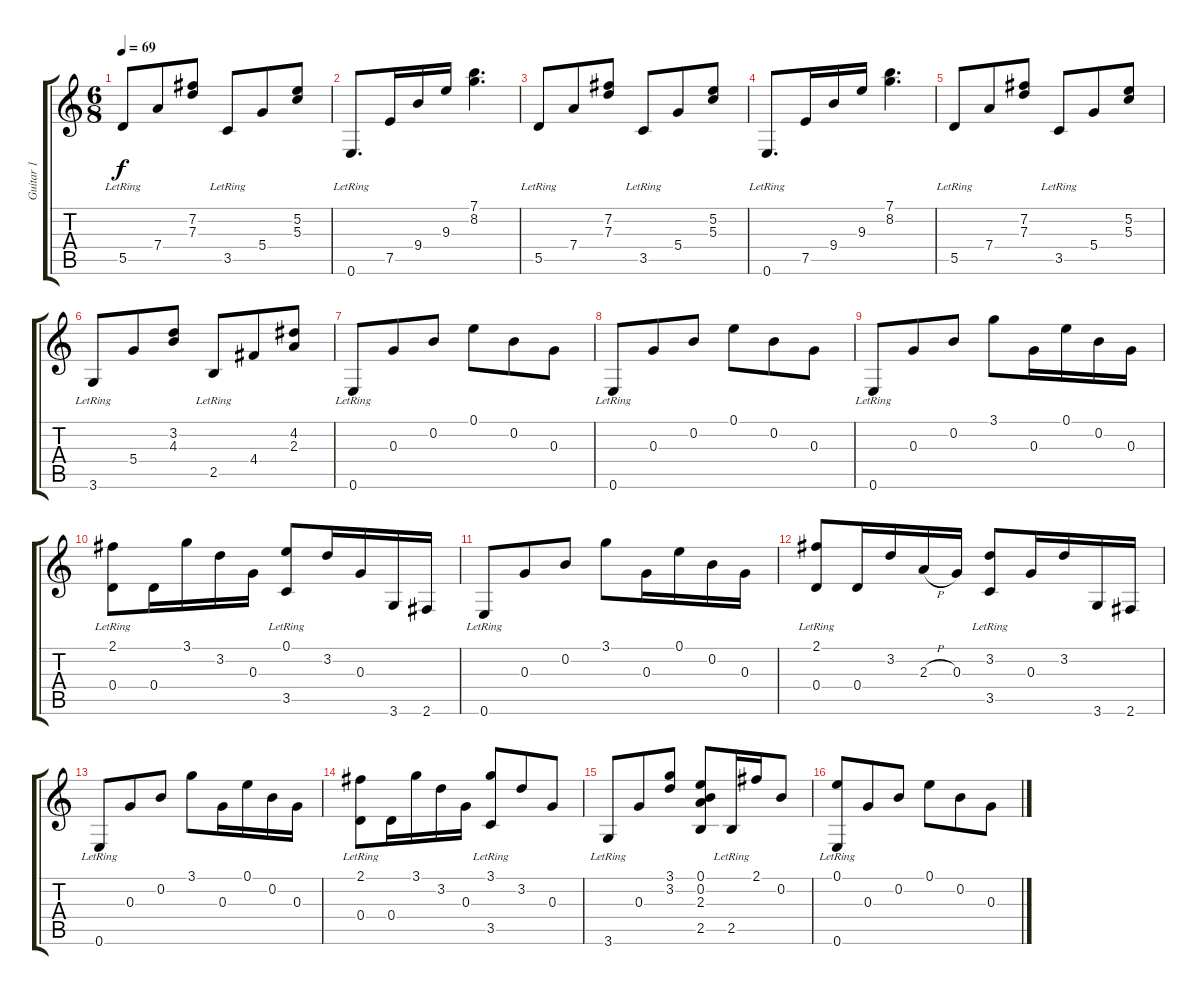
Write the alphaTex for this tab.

\track ("Guitar 1" "Guitar 1") {solo instrument acousticguitarsteel}
\staff {score tabs}
\tuning (E4 B3 G3 D3 A2 E2) {hide}
\ts (6 8)
\tempo 69
\clef g2
\ks c
5.5{lr}.8{dy f} 7.4.8 (7.2 7.3).8 3.5{lr}.8 5.4.8 (5.2 5.3).8 |
0.6{lr}.8{d} 7.5.16 9.4.16 9.3.16 (7.1 8.2).4{d} |
5.5{lr}.8 7.4.8 (7.2 7.3).8 3.5{lr}.8 5.4.8 (5.2 5.3).8 |
0.6{lr}.8{d} 7.5.16 9.4.16 9.3.16 (7.1 8.2).4{d} |
5.5{lr}.8 7.4.8 (7.2 7.3).8 3.5{lr}.8 5.4.8 (5.2 5.3).8 |
3.6{lr}.8 5.4.8 (3.2 4.3).8 2.5{lr}.8 4.4.8 (4.2 2.3).8 |
0.6{lr}.8 0.3.8 0.2.8 0.1.8 0.2.8 0.3.8 |
0.6{lr}.8 0.3.8 0.2.8 0.1.8 0.2.8 0.3.8 |
0.6{lr}.8 0.3.8 0.2.8 3.1.8 0.3.16 0.1.16 0.2.16 0.3.16 |
(2.1 0.4{lr}).8 0.4.16 3.1.16 3.2.16 0.3.16 (0.1 3.5{lr}).8 3.2.16 0.3.16 3.6.16 2.6.16 |
0.6{lr}.8 0.3.8 0.2.8 3.1.8 0.3.16 0.1.16 0.2.16 0.3.16 |
(2.1 0.4{lr}).8 0.4.16 3.2.16 2.3{h}.16 0.3.16 (3.2 3.5{lr}).8 0.3.16 3.2.16 3.6.16 2.6.16 |
0.6{lr}.8 0.3.8 0.2.8 3.1.8 0.3.16 0.1.16 0.2.16 0.3.16 |
(2.1 0.4{lr}).8 0.4.16 3.1.16 3.2.16 0.3.16 (3.1 3.5{lr}).8 3.2.8 0.3.8 |
3.6{lr}.8 0.3.8 (3.1 3.2).8 (0.1 0.2 2.3 2.5).8 2.5{lr}.16 2.1.16 0.2.8 |
(0.1 0.6{lr}).8 0.3.8 0.2.8 0.1.8 0.2.8 0.3.8
